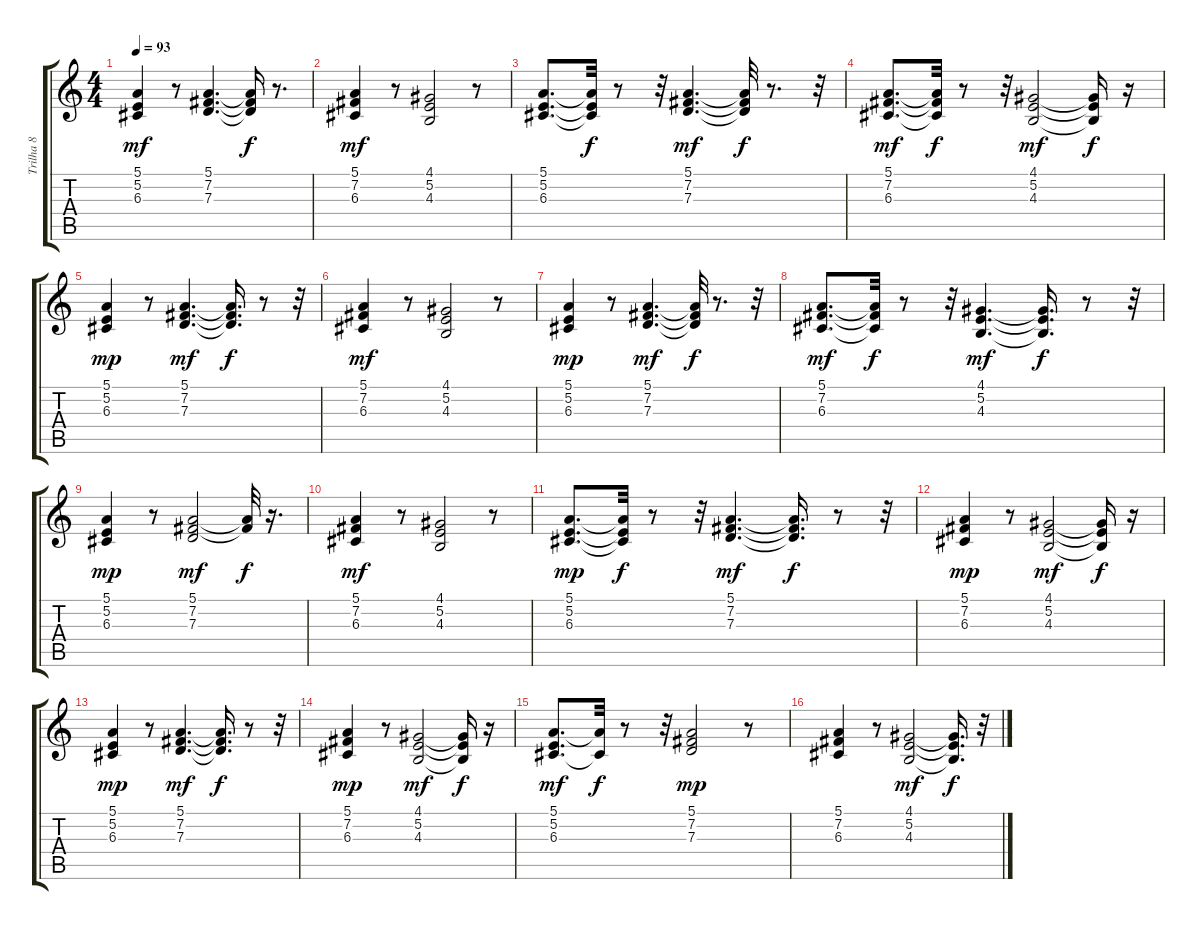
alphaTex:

\track ("Trilha 8" "Trilha 8") {instrument fx4atmosphere}
\staff {score tabs}
\tuning (E4 B3 G3 D3 A2 E2) {hide}
\ts (4 4)
\tempo 93
\clef g2
\ks c
(5.1 5.2 6.3).4{dy mf} r.8 (5.1 7.2 7.3).4{d} (5.1{t} 7.2{t} 7.3{t}).16{dy f} r.8{d} |
(5.1 7.2 6.3).4{dy mf} r.8 (4.1 5.2 4.3).2 r.8 |
(5.1 5.2 6.3).8{d} (5.1{t} 5.2{t} 6.3{t}).32{dy f} r.8 r.32 (5.1 7.2 7.3).4{d dy mf} (5.1{t} 7.2{t} 7.3{t}).32{dy f} r.8{d} r.32 |
(5.1 7.2 6.3).8{d dy mf} (5.1{t} 7.2{t} 6.3{t}).32{dy f} r.8 r.32 (4.1 5.2 4.3).2{dy mf} (4.1{t} 5.2{t} 4.3{t}).16{dy f} r.16 |
(5.1 5.2 6.3).4{dy mp} r.8 (5.1 7.2 7.3).4{d dy mf} (5.1{t} 7.2{t} 7.3{t}).16{d dy f} r.8 r.32 |
(5.1 7.2 6.3).4{dy mf} r.8 (4.1 5.2 4.3).2 r.8 |
(5.1 5.2 6.3).4{dy mp} r.8 (5.1 7.2 7.3).4{d dy mf} (5.1{t} 7.2{t} 7.3{t}).32{dy f} r.8{d} r.32 |
(5.1 7.2 6.3).8{d dy mf} (5.1{t} 7.2{t} 6.3{t}).32{dy f} r.8 r.32 (4.1 5.2 4.3).4{d dy mf} (4.1{t} 5.2{t} 4.3{t}).16{d dy f} r.8 r.32 |
(5.1 5.2 6.3).4{dy mp} r.8 (5.1 7.2 7.3).2{dy mf} (5.1{t} 7.2{t}).32{dy f} r.16{d} |
(5.1 7.2 6.3).4{dy mf} r.8 (4.1 5.2 4.3).2 r.8 |
(5.1 5.2 6.3).8{d dy mp} (5.1{t} 5.2{t} 6.3{t}).32{dy f} r.8 r.32 (5.1 7.2 7.3).4{d dy mf} (5.1{t} 7.2{t} 7.3{t}).16{d dy f} r.8 r.32 |
(5.1 7.2 6.3).4{dy mp} r.8 (4.1 5.2 4.3).2{dy mf} (4.1{t} 5.2{t} 4.3{t}).16{dy f} r.16 |
(5.1 5.2 6.3).4{dy mp} r.8 (5.1 7.2 7.3).4{d dy mf} (5.1{t} 7.2{t} 7.3{t}).16{d dy f} r.8 r.32 |
(5.1 7.2 6.3).4{dy mp} r.8 (4.1 5.2 4.3).2{dy mf} (4.1{t} 5.2{t} 4.3{t}).16{dy f} r.16 |
(5.1 5.2 6.3).8{d dy mf} (5.1{t} 6.3{t}).32{dy f} r.8 r.32 (5.1 7.2 7.3).2{dy mp} r.8 |
(5.1 7.2 6.3).4 r.8 (4.1 5.2 4.3).2{dy mf} (4.1{t} 5.2{t} 4.3{t}).16{d dy f} r.32
